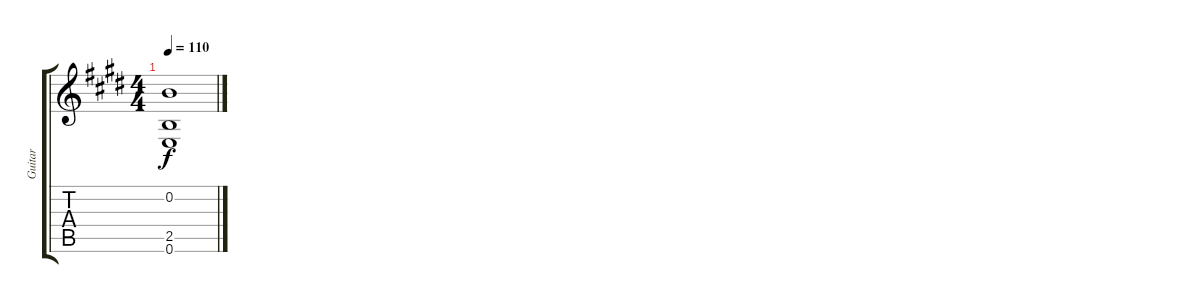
\track ("Guitar" "Guitar") {instrument distortionguitar}
\staff {score tabs}
\tuning (E4 B3 G3 D3 A2 E2) {hide}
\ts (4 4)
\tempo 110
\clef g2
\ks e
(0.2{t} 2.5{t} 0.6{t}).1{dy f}
